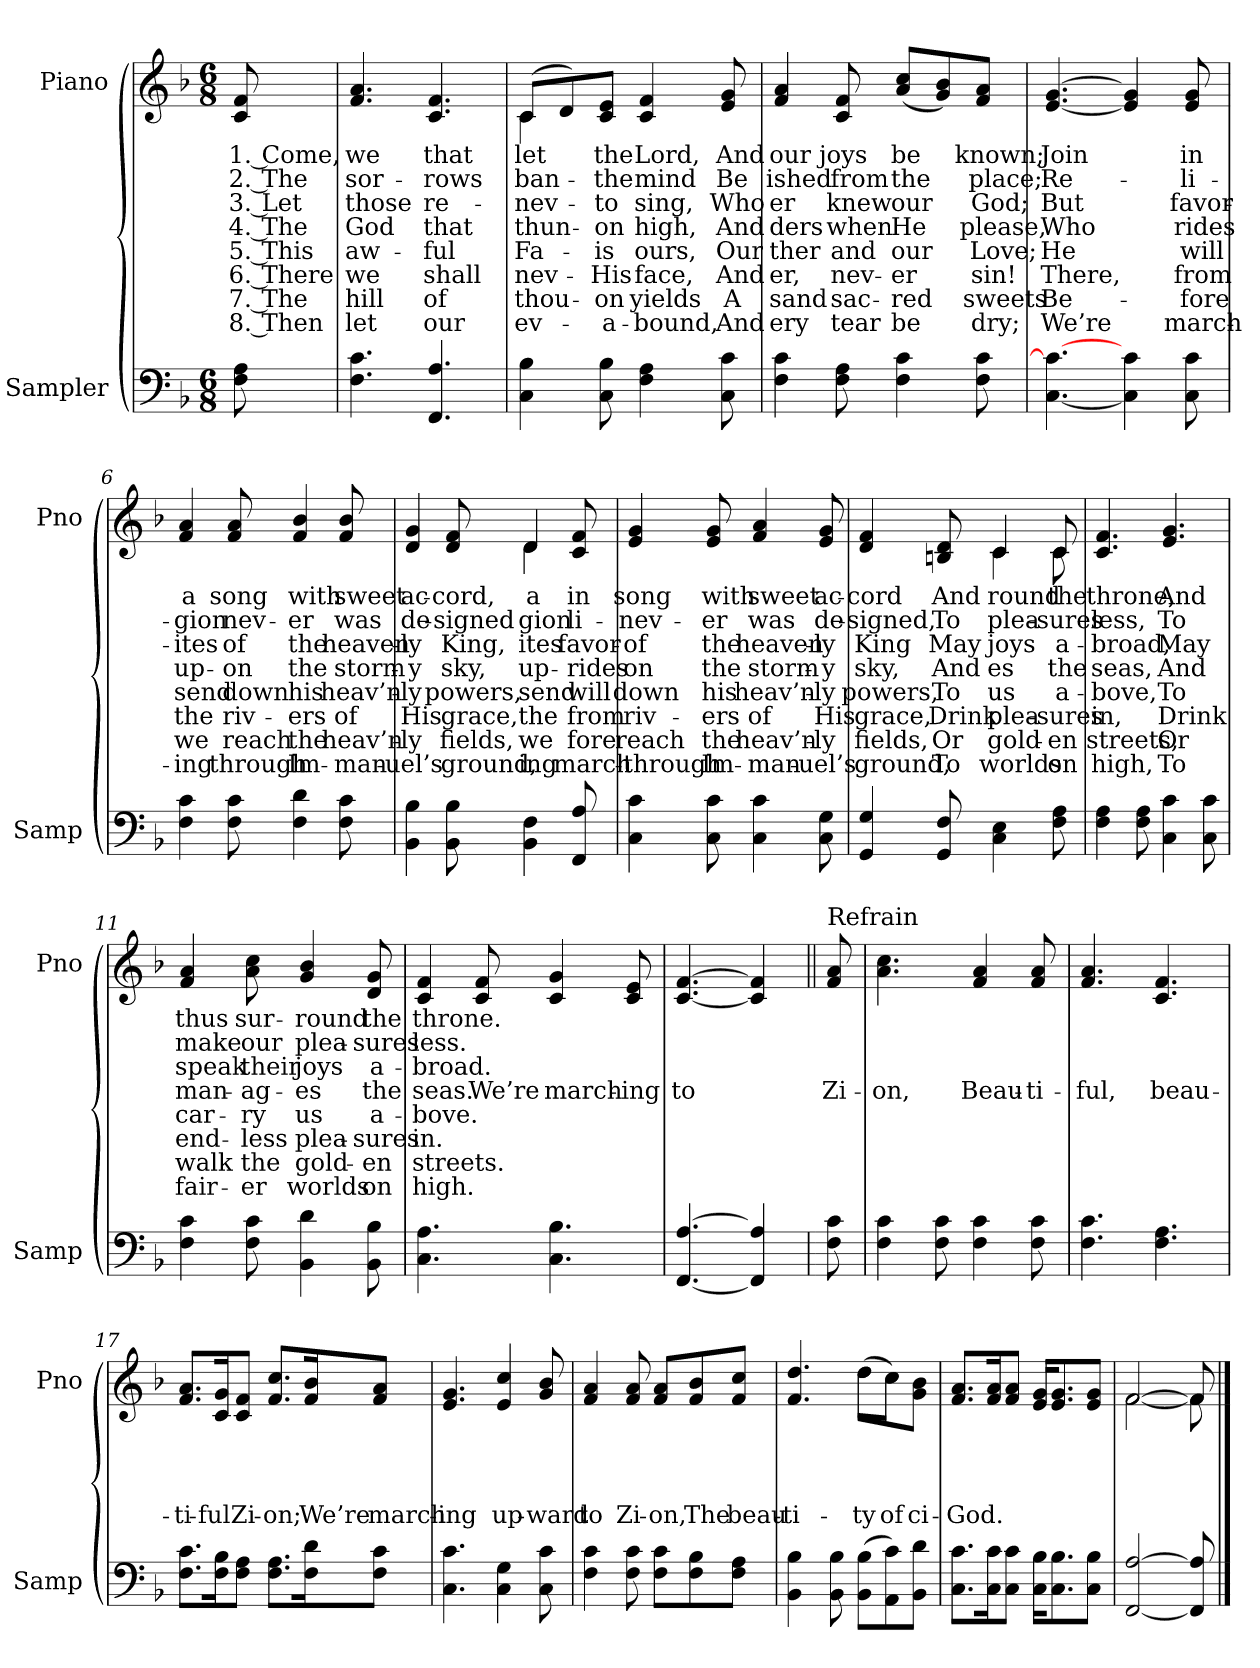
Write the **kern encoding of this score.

**kern	**kern	**text	**text	**text	**text	**text	**text	**text	**text
*part2	*part1	*part1	*part1	*part1	*part1	*part1	*part1	*part1	*part1
*staff2	*staff1	*staff1	*staff1	*staff1	*staff1	*staff1	*staff1	*staff1	*staff1
*I"Sampler	*I"Piano	*	*	*	*	*	*	*	*
*I'Samp	*I'Pno	*	*	*	*	*	*	*	*
*clefF4	*clefG2	*	*	*	*	*	*	*	*
*k[b-]	*k[b-]	*	*	*	*	*	*	*	*
*F:	*F:	*	*	*	*	*	*	*	*
*M6/8	*M6/8	*	*	*	*	*	*	*	*
=1	=1	=1	=1	=1	=1	=1	=1	=1	=1
8F\ 8A\	8c/ 8f/	1. Come,	2. The	3. Let	4. The	5. This	6. There	7. The	8. Then
=2	=2	=2	=2	=2	=2	=2	=2	=2	=2
4.F\ 4.c\	4.f/ 4.a/	we	sor-	those	God	aw-	we	hill	let
4.FF/ 4.A/	4.c/ 4.f/	that	-rows	re-	that	-ful	shall	of	our
=3	=3	=3	=3	=3	=3	=3	=3	=3	=3
*	*^	*	*	*	*	*	*	*	*
4C\ 4B-\	(8c/L	4c	let	ban-	nev-	thun-	Fa-	nev-	thou-	ev-
.	8d/)	.	.	.	.	.	.	.	.	.
8C\ 8B-\	8c/ 8e/J	2ryy	the	the	to	on	is	His	-on	a-
4F\ 4A\	4c 4f	.	Lord,	mind	sing,	high,	ours,	face,	yields	-bound,
8C\ 8c\	8e 8g	.	And	Be	Who	And	Our	And	A	And
*	*v	*v	*	*	*	*	*	*	*	*
=4	=4	=4	=4	=4	=4	=4	=4	=4	=4
4F\ 4c\	4f 4a	our	-ished	-er	-ders	-ther	-er,	-sand	-ery
8F\ 8A\	8c 8f	joys	from	knew	when	and	nev-	sac-	tear
4F\ 4c\	(8a/ 8cc/L	be	the	our	He	our	-er	-red	be
.	8g/ 8b-/)	.	.	.	.	.	.	.	.
8F\ 8c\	8f/ 8a/J	known;	place;	God;	please,	Love;	sin!	sweets	dry;
=5	=5	=5	=5	=5	=5	=5	=5	=5	=5
[4.C\ 4.c\_	[4.e/ [4.g/	Join	Re-	But	Who	He	There,	Be-	We’re
4C\] 4c\	4e/] 4g/]	.	.	.	.	.	.	.	.
8C\ 8c\	8e/ 8g/	in	-li-	favor-	rides	will	from	-fore	march-
=6	=6	=6	=6	=6	=6	=6	=6	=6	=6
4F\ 4c\	4f/ 4a/	a	-gion	-ites	up-	send	the	we	-ing
8F\ 8c\	8f/ 8a/	song	nev-	of	-on	down	riv-	reach	through
4F\ 4d\	4f/ 4b-/	with	-er	the	the	his	-ers	the	Im-
8F\ 8c\	8f/ 8b-/	sweet	was	heaven-	storm-	heav’n-	of	heav’n-	-man-
=7	=7	=7	=7	=7	=7	=7	=7	=7	=7
*	*^	*	*	*	*	*	*	*	*
4BB-\ 4B-\	4d/ 4g/	4.ryy	ac-	de-	-ly	-y	-ly	His	-ly	-uel’s
8BB-\ 8B-\	8d/ 8f/	.	-cord,	-signed	King,	sky,	powers,	grace,	fields,	ground,
4BB-\ 4F\	4d/	4d	a	-gion	-ites	up-	send	the	we	-ing
8FF/ 8A/	8c/ 8f/	8ryy	in	-li-	favor-	rides	will	from	-fore	march-
*	*v	*v	*	*	*	*	*	*	*	*
=8	=8	=8	=8	=8	=8	=8	=8	=8	=8
4C\ 4c\	4e/ 4g/	song	nev-	of	-on	down	riv-	reach	through
8C\ 8c\	8e/ 8g/	with	-er	the	the	his	-ers	the	Im-
4C\ 4c\	4f/ 4a/	sweet	was	heaven-	storm-	heav’n-	of	heav’n-	-man-
8C\ 8G\	8e/ 8g/	ac-	de-	-ly	-y	-ly	His	-ly	-uel’s
=9	=9	=9	=9	=9	=9	=9	=9	=9	=9
*	*^	*	*	*	*	*	*	*	*
4GG/ 4G/	4d/ 4f/	4.ryy	-cord	-signed,	King	sky,	powers,	grace,	fields,	ground,
8GG/ 8F/	8Bn/ 8d/	.	And	To	May	And	To	Drink	Or	To
4C\ 4E\	4c/	4c	-round	plea-	joys	-es	us	plea-	gold-	worlds
8F\ 8A\	8c/	8c	the	-sures	a-	the	a-	-sures	-en	on
*	*v	*v	*	*	*	*	*	*	*	*
=10	=10	=10	=10	=10	=10	=10	=10	=10	=10
4F\ 4A\	4.c/ 4.f/	throne,	less,	-broad,	seas,	-bove,	in,	streets,	high,
8F\ 8A\	.	.	.	.	.	.	.	.	.
4C\ 4c\	4.e/ 4.g/	And	To	May	And	To	Drink	Or	To
8C\ 8c\	.	.	.	.	.	.	.	.	.
=11	=11	=11	=11	=11	=11	=11	=11	=11	=11
4F\ 4c\	4f/ 4a/	thus	make	speak	man-	car-	end-	walk	fair-
8F\ 8c\	8a\ 8cc\	sur-	our	their	-ag-	-ry	-less	the	-er
4BB-\ 4d\	4g/ 4b-/	-round	plea-	joys	-es	us	plea-	gold-	worlds
8BB-\ 8B-\	8d/ 8g/	the	-sures	a-	the	a-	-sures	-en	on
=12	=12	=12	=12	=12	=12	=12	=12	=12	=12
4.C\ 4.A\	4c/ 4f/	throne.	less.	-broad.	seas.	-bove.	in.	streets.	high.
.	8c/ 8f/	.	.	.	We’re	.	.	.	.
4.C\ 4.B-\	4c/ 4g/	.	.	.	march-	.	.	.	.
.	8c/ 8e/	.	.	.	-ing	.	.	.	.
=13	=13	=13	=13	=13	=13	=13	=13	=13	=13
[4.FF/ [4.A/	[4.c/ [4.f/	.	.	.	to	.	.	.	.
4FF/] 4A/]	4c/] 4f/]	.	.	.	.	.	.	.	.
=14	=14||	=14||	=14||	=14||	=14||	=14||	=14||	=14||	=14||
!	!LO:TX:t=Refrain	!	!	!	!	!	!	!	!
8F\ 8c\	8f/ 8a/	.	.	.	Zi-	.	.	.	.
=15	=15	=15	=15	=15	=15	=15	=15	=15	=15
4F\ 4c\	4.a\ 4.cc\	.	.	.	-on,	.	.	.	.
8F\ 8c\	.	.	.	.	.	.	.	.	.
4F\ 4c\	4f/ 4a/	.	.	.	Beau-	.	.	.	.
8F\ 8c\	8f/ 8a/	.	.	.	-ti-	.	.	.	.
=16	=16	=16	=16	=16	=16	=16	=16	=16	=16
4.F\ 4.c\	4.f/ 4.a/	.	.	.	-ful,	.	.	.	.
4.F\ 4.A\	4.c/ 4.f/	.	.	.	beau-	.	.	.	.
=17	=17	=17	=17	=17	=17	=17	=17	=17	=17
8.F\ 8.c\L	8.f/ 8.a/L	.	.	.	-ti-	.	.	.	.
16F\ 16B-\K	16c/ 16g/K	.	.	.	-ful	.	.	.	.
8F\ 8A\J	8c/ 8f/J	.	.	.	Zi-	.	.	.	.
8.F\ 8.A\L	8.f/ 8.cc/L	.	.	.	-on;	.	.	.	.
16F\ 16d\K	16f/ 16b-/K	.	.	.	We’re	.	.	.	.
8F\ 8c\J	8f/ 8a/J	.	.	.	march-	.	.	.	.
=18	=18	=18	=18	=18	=18	=18	=18	=18	=18
4.C\ 4.c\	4.e/ 4.g/	.	.	.	-ing	.	.	.	.
4C\ 4G\	4e/ 4cc/	.	.	.	up-	.	.	.	.
8C\ 8c\	8g/ 8b-/	.	.	.	-ward	.	.	.	.
=19	=19	=19	=19	=19	=19	=19	=19	=19	=19
4F\ 4c\	4f/ 4a/	.	.	.	to	.	.	.	.
8F\ 8c\	8f/ 8a/	.	.	.	Zi-	.	.	.	.
8F\ 8c\L	8f/ 8a/L	.	.	.	-on,	.	.	.	.
8F\ 8B-\	8f/ 8b-/	.	.	.	The	.	.	.	.
8F\ 8A\J	8f/ 8cc/J	.	.	.	beau-	.	.	.	.
=20	=20	=20	=20	=20	=20	=20	=20	=20	=20
*	*^	*	*	*	*	*	*	*	*
4BB-\ 4B-\	4.f/ 4.dd/	4.ryy	.	.	.	-ti-	.	.	.	.
8BB-\ 8B-\	.	.	.	.	.	.	.	.	.	.
(8BB-\ 8B-\L	(8dd\L	8dd\L	.	.	.	-ty	.	.	.	.
8AA\ 8c\)	8cc\)	8cc\J	.	.	.	of	.	.	.	.
8BB-\ 8d\J	8g\ 8b-\J	8ryy	.	.	.	ci-	.	.	.	.
*	*v	*v	*	*	*	*	*	*	*	*
=21	=21	=21	=21	=21	=21	=21	=21	=21	=21
8.C\ 8.c\L	8.f/ 8.a/L	.	.	.	God.	.	.	.	.
16C\ 16c\K	16f/ 16a/K	.	.	.	.	.	.	.	.
8C\ 8c\J	8f/ 8a/J	.	.	.	.	.	.	.	.
16C\ 16B-\KL	16e/ 16g/KL	.	.	.	.	.	.	.	.
8.C\ 8.B-\	8.e/ 8.g/	.	.	.	.	.	.	.	.
8C\ 8B-\J	8e/ 8g/J	.	.	.	.	.	.	.	.
=22	=22	=22	=22	=22	=22	=22	=22	=22	=22
*	*^	*	*	*	*	*	*	*	*
[2FF [2A	[2f/	[2f	.	.	.	.	.	.	.	.
8FF] 8A]	8f/]	8f]	.	.	.	.	.	.	.	.
*	*v	*v	*	*	*	*	*	*	*	*
==	==	==	==	==	==	==	==	==	==
*-	*-	*-	*-	*-	*-	*-	*-	*-	*-
